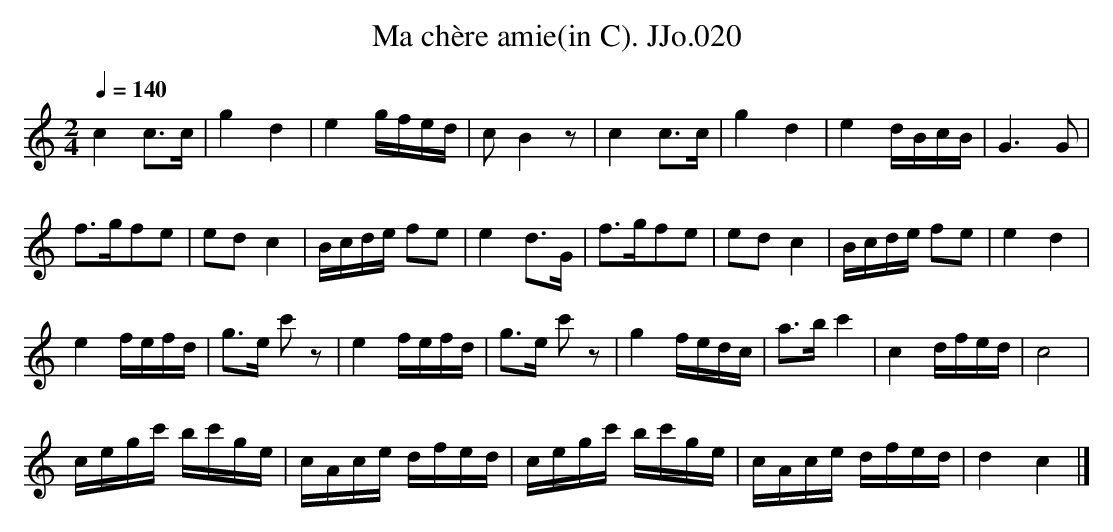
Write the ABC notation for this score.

X:1
T:Ma chère amie(in C). JJo.020
M:2/4
L:1/8
Q:1/4=140
K:C
c2c>c|g2d2|e2g/f/e/d/|cB2z|c2c>c|g2d2|e2d/B/c/B/|G3G|
f>gfe|edc2|B/c/d/e/ fe|e2d>G|f>gfe|edc2|B/c/d/e/ fe|e2d2|
e2f/e/f/d/|g>e c'z|e2f/e/f/d/|g>e c'z|g2f/e/d/c/|a>bc'2|c2d/f/e/d/|c4|
c/e/g/c'/ b/c'/g/e/|c/A/c/e/ d/f/e/d/|\
c/e/g/c'/ b/c'/g/e/|c/A/c/e/ d/f/e/d/|d2c2|]
